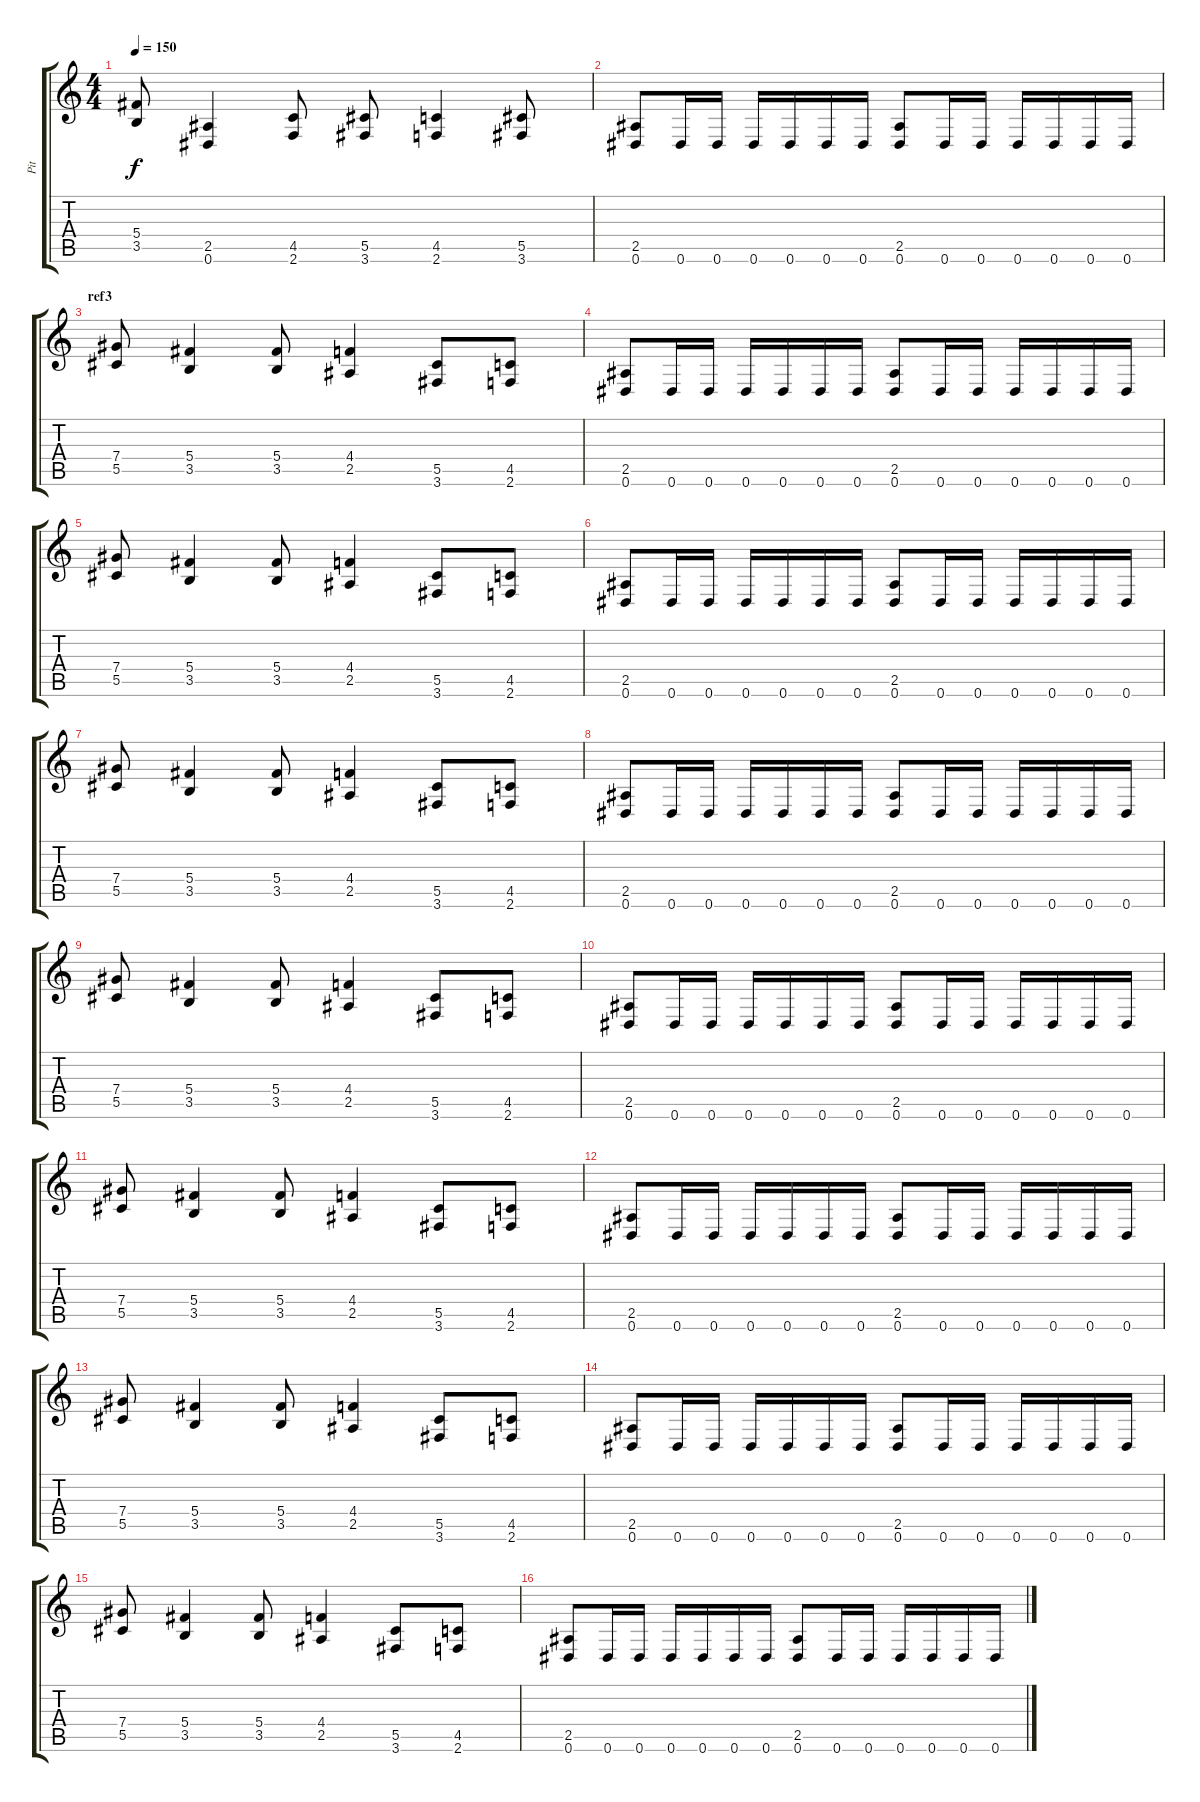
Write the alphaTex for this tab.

\track ("Pit" "Pit") {instrument overdrivenguitar}
\staff {score tabs}
\tuning (Eb4 Bb3 Gb3 Db3 Ab2 Eb2) {hide}
\ts (4 4)
\tempo 150
\clef g2
\ks c
(5.4 3.5).8{dy f} (2.5 0.6).4 (4.5 2.6).8 (5.5 3.6).8 (4.5 2.6).4 (5.5 3.6).8 |
(2.5 0.6).8{txt " "} 0.6.16 0.6.16 0.6.16 0.6.16 0.6.16 0.6.16 (2.5 0.6).8 0.6.16 0.6.16 0.6.16 0.6.16 0.6.16 0.6.16 |
\section ("" "ref3")
(7.4 5.5).8 (5.4 3.5).4 (5.4 3.5).8 (4.4 2.5).4 (5.5 3.6).8{txt " "} (4.5 2.6).8 |
(2.5 0.6).8 0.6.16 0.6.16 0.6.16 0.6.16 0.6.16 0.6.16 (2.5 0.6).8 0.6.16 0.6.16 0.6.16 0.6.16 0.6.16 0.6.16 |
(7.4 5.5).8 (5.4 3.5).4 (5.4 3.5).8 (4.4 2.5).4 (5.5 3.6).8{txt " "} (4.5 2.6).8 |
(2.5 0.6).8 0.6.16 0.6.16 0.6.16 0.6.16 0.6.16 0.6.16 (2.5 0.6).8 0.6.16 0.6.16 0.6.16 0.6.16 0.6.16 0.6.16 |
(7.4 5.5).8 (5.4 3.5).4 (5.4 3.5).8 (4.4 2.5).4 (5.5 3.6).8{txt " "} (4.5 2.6).8 |
(2.5 0.6).8 0.6.16 0.6.16 0.6.16 0.6.16 0.6.16 0.6.16 (2.5 0.6).8 0.6.16 0.6.16 0.6.16 0.6.16 0.6.16 0.6.16 |
(7.4 5.5).8 (5.4 3.5).4 (5.4 3.5).8 (4.4 2.5).4 (5.5 3.6).8{txt " "} (4.5 2.6).8 |
(2.5 0.6).8 0.6.16 0.6.16 0.6.16 0.6.16 0.6.16 0.6.16 (2.5 0.6).8 0.6.16 0.6.16 0.6.16 0.6.16 0.6.16 0.6.16 |
(7.4 5.5).8 (5.4 3.5).4 (5.4 3.5).8 (4.4 2.5).4 (5.5 3.6).8{txt " "} (4.5 2.6).8 |
(2.5 0.6).8 0.6.16 0.6.16 0.6.16 0.6.16 0.6.16 0.6.16 (2.5 0.6).8 0.6.16 0.6.16 0.6.16 0.6.16 0.6.16 0.6.16 |
(7.4 5.5).8 (5.4 3.5).4 (5.4 3.5).8 (4.4 2.5).4 (5.5 3.6).8{txt " "} (4.5 2.6).8 |
(2.5 0.6).8 0.6.16 0.6.16 0.6.16 0.6.16 0.6.16 0.6.16 (2.5 0.6).8 0.6.16 0.6.16 0.6.16 0.6.16 0.6.16 0.6.16 |
(7.4 5.5).8 (5.4 3.5).4 (5.4 3.5).8 (4.4 2.5).4 (5.5 3.6).8{txt " "} (4.5 2.6).8 |
(2.5 0.6).8 0.6.16 0.6.16 0.6.16 0.6.16 0.6.16 0.6.16 (2.5 0.6).8 0.6.16 0.6.16 0.6.16 0.6.16 0.6.16 0.6.16
